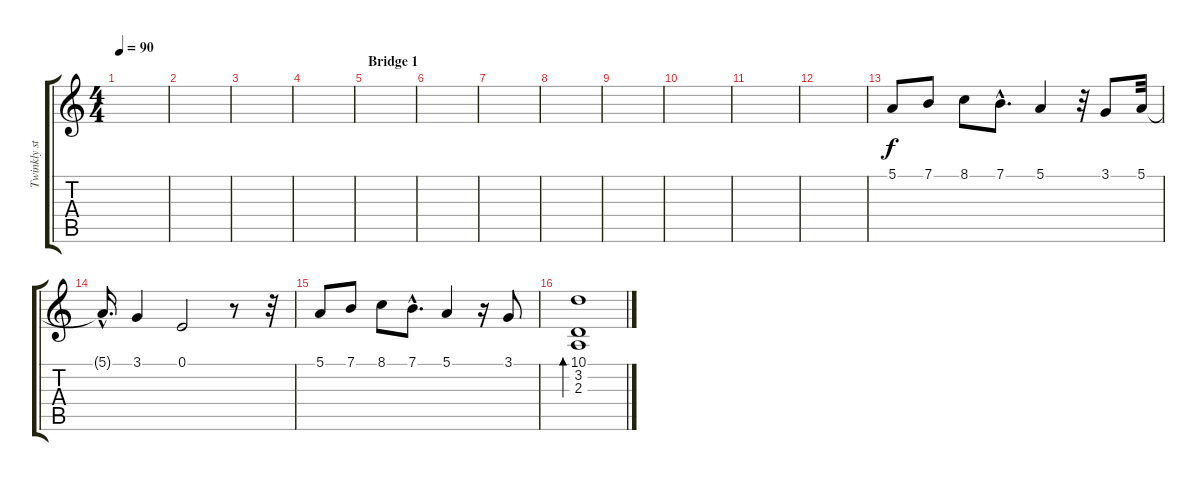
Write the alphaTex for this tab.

\track ("Twinkly stuff" "Twinkly st") {instrument pad1newage}
\staff {score tabs}
\tuning (E4 B3 G3 D3 A2 E2) {hide}
\ts (4 4)
\tempo 90
\clef g2
\ks c
|
|
|
|
\section ("" "Bridge 1")
|
|
|
|
|
|
|
|
5.1.8 7.1.8 8.1.8 7.1{hac}.8{d} 5.1.4 r.32 3.1.8 5.1.32 |
5.1{hac t}.16{d} 3.1.4 0.1.2 r.8 r.32 |
5.1.8 7.1.8 8.1.8 7.1{hac}.8{d} 5.1.4 r.16 3.1.8 |
(10.1 3.2 2.3).1{bd 120}
